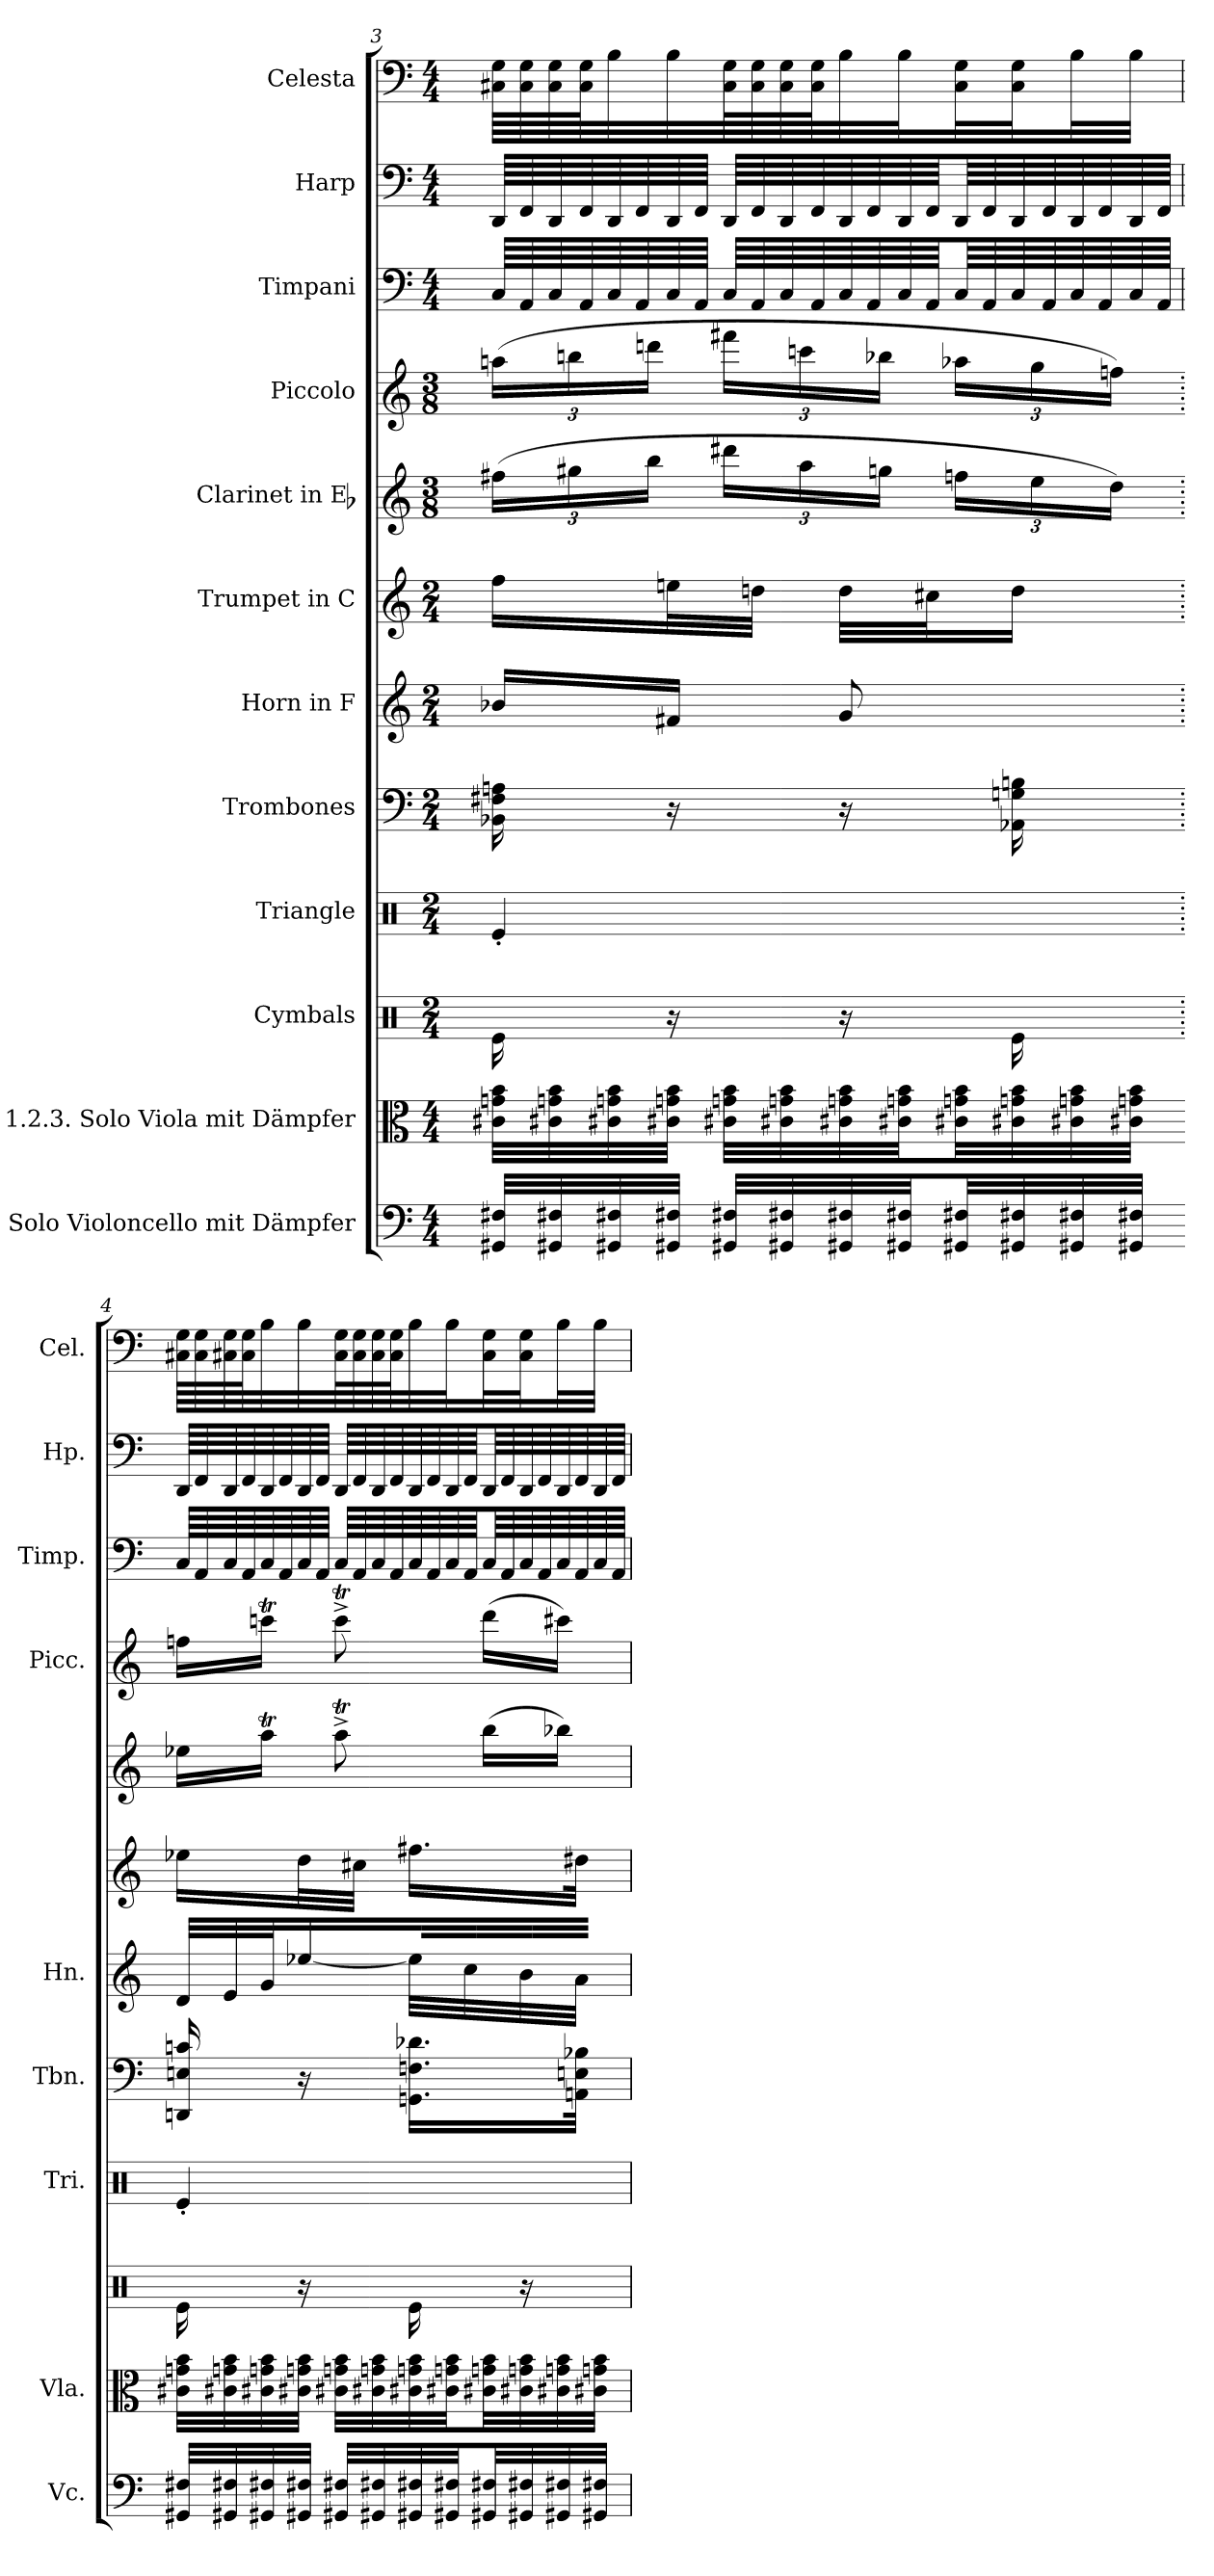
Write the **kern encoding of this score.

**kern	**kern	**kern	**kern	**kern	**kern	**kern	**kern	**kern	**kern	**kern	**kern
*part12	*part11	*part10	*part9	*part8	*part7	*part6	*part5	*part4	*part3	*part2	*part1
*staff12	*staff11	*staff10	*staff9	*staff8	*staff7	*staff6	*staff5	*staff4	*staff3	*staff2	*staff1
*I"2.3. Solo Violoncello mit Dämpfer	*I"1.2.3. Solo Viola mit Dämpfer	*I"Cymbals	*I"Triangle	*I"Trombones	*I"Horn in F	*I"Trumpet in C	*I"Clarinet in Eb	*I"Piccolo	*I"Timpani	*I"Harp	*I"Celesta
*I'Vc.	*I'Vla.	*	*I'Tri.	*I'Tbn.	*I'Hn.	*	*	*I'Picc.	*I'Timp.	*I'Hp.	*I'Cel.
*clefF4	*clefC3	*clefX	*clefX	*clefF4	*clefG2	*clefG2	*clefG2	*clefG2	*clefF4	*clefF4	*clefF4
*	*	*	*	*	*ITrd4c7	*	*ITrd-2c-3	*ITrd-7c-12	*	*	*ITrd-7c-12
*k[]	*k[]	*k[]	*k[]	*k[]	*k[b-]	*k[]	*k[b-e-a-]	*k[]	*k[]	*k[]	*k[]
*M4/4	*M4/4	*M2/4	*M2/4	*M2/4	*M2/4	*M2/4	*M3/8	*M3/8	*M4/4	*M4/4	*M4/4
*	*	*Xtuplet	*Xtuplet	*Xtuplet	*Xtuplet	*Xtuplet	*	*	*	*	*
=3	=3	=3	=3	=3	=3	=3	=3	=3	=3	=3	=3
*	*	*	*	*	*	*	*	*	*	*	*tremolo
32GG#X/ 32F#X/LLL	32c#X\ 32gn\ 32b\LLL	32%3Re\	8%3Re'/	32%3BB-X 32%3F#X 32%3An	32%3e-XLL	32%3ffLL	(24aanLL	(24aaanLL	64C/LLLL	64DD/LLLL	64c#\ 64g\LLLL
.	.	.	.	.	.	.	.	.	64AA/	64FF/	64c#@@64@@\ 64g@@64@@\
32GG#X/ 32F#X/	32c#X\ 32gn\ 32b\	.	.	.	.	.	.	.	64C/	64DD/	64c#\ 64g\
.	.	.	.	.	.	.	24bbn	24bbbn	.	.	.
.	.	.	.	.	.	.	.	.	64AA/	64FF/	64c#@@64@@\ 64g@@64@@\JJJJ
*	*	*	*	*	*	*	*	*	*	*	*Xtremolo
32GG#X/ 32F#X/	32c#X\ 32gn\ 32b\	.	.	.	.	.	.	.	64C/	64DD/	32b\L
.	.	.	.	.	.	.	.	.	64AA/	64FF/	.
.	.	.	.	.	.	.	24dddJJ	24ddddnJJ	.	.	.
32GG#X/ 32F#X/JJJ	32c#X\ 32gn\ 32b\JJJ	32%3r	.	32%3r	32%3BnJJ	64%3eenL	.	.	64C/	64DD/	32b\JJJ
.	.	.	.	.	.	.	.	.	64AA/JJJJ	64FF/JJJJ	.
*	*	*	*	*	*	*	*	*	*	*	*tremolo
32GG#X/ 32F#X/LLL	32c#X\ 32gn\ 32b\LLL	.	.	.	.	.	24fff#XLL	24ffff#XLL	64C/LLLL	64DD/LLLL	64c#\ 64g\LLLL
.	.	.	.	.	.	64%3ddnJJJ	.	.	64AA/	64FF/	64c#@@64@@\ 64g@@64@@\
32GG#X/ 32F#X/	32c#X\ 32gn\ 32b\	.	.	.	.	.	.	.	64C/	64DD/	64c#\ 64g\
.	.	.	.	.	.	.	24ccc	24ccccn	.	.	.
.	.	.	.	.	.	.	.	.	64AA/	64FF/	64c#@@64@@\ 64g@@64@@\JJJJ
*	*	*	*	*	*	*	*	*	*	*	*Xtremolo
32GG#X/ 32F#X/	32c#X\ 32gn\ 32b\	32%3r	.	32%3r	16%3c	64%3ddLLL	.	.	64C/	64DD/	32b\L
.	.	.	.	.	.	.	.	.	64AA/	64FF/	.
.	.	.	.	.	.	.	24bb-XJJ	24bbb-XJJ	.	.	.
32GG#X/ 32F#X/JJ	32c#X\ 32gn\ 32b\JJ	.	.	.	.	.	.	.	64C/	64DD/	32b\JJ
.	.	.	.	.	.	64%3cc#XJ	.	.	64AA/JJJ	64FF/JJJ	.
*	*	*	*	*	*	*	*	*	*	*	*tremolo
32GG#X/ 32F#X/LL	32c#X\ 32gn\ 32b\LL	.	.	.	.	.	24aa-XLL	24aaa-XLL	64C/LLL	64DD/LLL	32c#\ 32g\LLL
.	.	.	.	.	.	.	.	.	64AA/	64FF/	.
32GG#X/ 32F#X/	32c#X\ 32gn\ 32b\	32%3Re\	.	32%3AA-X 32%3Gn 32%3Bn	.	32%3ddJJ	.	.	64C/	64DD/	32c#\ 32g\JJJ
*	*	*	*	*	*	*	*	*	*	*	*Xtremolo
.	.	.	.	.	.	.	24gg	24ggg	.	.	.
.	.	.	.	.	.	.	.	.	64AA/	64FF/	.
32GG#X/ 32F#X/	32c#X\ 32gn\ 32b\	.	.	.	.	.	.	.	64C/	64DD/	32b\L
.	.	.	.	.	.	.	.	.	64AA/	64FF/	.
.	.	.	.	.	.	.	24ffJJ)	24fffnJJ)	.	.	.
32GG#X/ 32F#X/JJJ	32c#X\ 32gn\ 32b\JJJ	.	.	.	.	.	.	.	64C/	64DD/	32b\JJJ
.	.	.	.	.	.	.	.	.	64AA/JJJJ	64FF/JJJJ	.
=4-	=4-	=4.	=4.	=4.	=4.	=4.	=4.	=4.	=4	=4	=4
*	*	*	*	*	*	*	*	*	*	*	*tremolo
32GG#X/ 32F#X/LLL	32c#X\ 32gn\ 32b\LLL	32%3Re\	8%3Re'/	32%3DDn 32%3En 32%3cn	32GLLL	32%3ee-XLL	16gg-XLL	16fffnLL	64C/LLLL	64DD/LLLL	64c#X\ 64g\LLLL
.	.	.	.	.	.	.	.	.	64AA/	64FF/	64c#@@64@@\ 64g@@64@@\
32GG#X/ 32F#X/	32c#X\ 32gn\ 32b\	.	.	.	32A	.	.	.	64C/	64DD/	64c#X\ 64g\
.	.	.	.	.	.	.	.	.	64AA/	64FF/	64c#@@64@@\ 64g@@64@@\JJJJ
*	*	*	*	*	*	*	*	*	*	*	*Xtremolo
32GG#X/ 32F#X/	32c#X\ 32gn\ 32b\	.	.	.	32cJ	.	16cccTJJ	16ccccnTJJ	64C/	64DD/	32b\L
.	.	.	.	.	.	.	.	.	64AA/	64FF/	.
32GG#X/ 32F#X/JJJ	32c#X\ 32gn\ 32b\JJJ	32%3r	.	32%3r	[32%3a-XJJ	64%3ddL	.	.	64C/	64DD/	32b\JJJ
.	.	.	.	.	.	.	.	.	64AA/JJJJ	64FF/JJJJ	.
*	*	*	*	*	*	*	*	*	*	*	*tremolo
32GG#X/ 32F#X/LLL	32c#X\ 32gn\ 32b\LLL	.	.	.	.	.	8cccT^	8ccccT^	64C/LLLL	64DD/LLLL	64c#\ 64g\LLLL
.	.	.	.	.	.	64%3cc#XJJJ	.	.	64AA/	64FF/	64c#@@64@@\ 64g@@64@@\
32GG#X/ 32F#X/	32c#X\ 32gn\ 32b\	.	.	.	.	.	.	.	64C/	64DD/	64c#\ 64g\
.	.	.	.	.	.	.	.	.	64AA/	64FF/	64c#@@64@@\ 64g@@64@@\JJJJ
*	*	*	*	*	*	*	*	*	*	*	*Xtremolo
32GG#X/ 32F#X/	32c#X\ 32gn\ 32b\	32%3Re\	.	32%3.GGn 32%3.Fn 32%3.d-XLL	64%3a-LLL]	32%3.ff#XLL	.	.	64C/	64DD/	32b\L
.	.	.	.	.	.	.	.	.	64AA/	64FF/	.
32GG#X/ 32F#X/JJ	32c#X\ 32gn\ 32b\JJ	.	.	.	.	.	.	.	64C/	64DD/	32b\JJ
.	.	.	.	.	64%3f	.	.	.	64AA/JJJ	64FF/JJJ	.
*	*	*	*	*	*	*	*	*	*	*	*tremolo
32GG#X/ 32F#X/LL	32c#X\ 32gn\ 32b\LL	.	.	.	.	.	(16dddLL	(16ddddLL	64C/LLL	64DD/LLL	32c#\ 32g\LLL
.	.	.	.	.	.	.	.	.	64AA/	64FF/	.
32GG#X/ 32F#X/	32c#X\ 32gn\ 32b\	32%3r	.	.	64%3e	.	.	.	64C/	64DD/	32c#\ 32g\JJJ
*	*	*	*	*	*	*	*	*	*	*	*Xtremolo
.	.	.	.	.	.	.	.	.	64AA/	64FF/	.
32GG#X/ 32F#X/	32c#X\ 32gn\ 32b\	.	.	.	.	.	16ddd-XJJ)	16cccc#XJJ)	64C/	64DD/	32b\L
.	.	.	.	64%3AAn 64%3En 64%3B-XJJk	64%3dJJJ	64%3dd#XJJk	.	.	64AA/	64FF/	.
32GG#X/ 32F#X/JJJ	32c#X\ 32gn\ 32b\JJJ	.	.	.	.	.	.	.	64C/	64DD/	32b\JJJ
.	.	.	.	.	.	.	.	.	64AA/JJJJ	64FF/JJJJ	.
=	=	=	=	=	=	=	=	=	=	=	=
*-	*-	*-	*-	*-	*-	*-	*-	*-	*-	*-	*-
